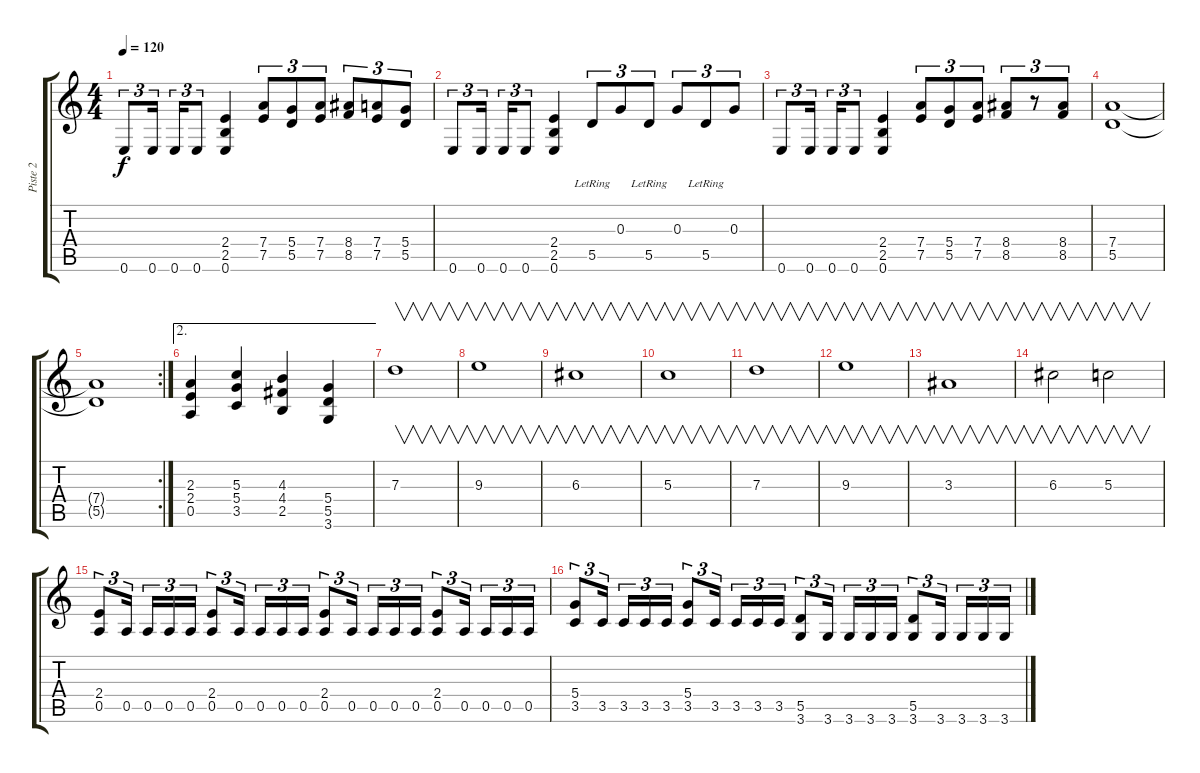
\track ("Piste 2" "Piste 2") {instrument overdrivenguitar}
\staff {score tabs}
\tuning (E4 B3 G3 D3 A2 E2) {hide}
\ts (4 4)
\tempo 120
\clef g2
\ks c
0.6.8{tu (3 2) dy f} 0.6.16{tu (3 2)} 0.6.16{tu (3 2)} 0.6.8{tu (3 2)} (2.4 2.5 0.6).4 (7.4 7.5).8{tu (3 2)} (5.4 5.5).8{tu (3 2)} (7.4 7.5).8{tu (3 2)} (8.4 8.5).8{tu (3 2)} (7.4 7.5).8{tu (3 2)} (5.4 5.5).8{tu (3 2)} |
0.6.8{tu (3 2)} 0.6.16{tu (3 2)} 0.6.16{tu (3 2)} 0.6.8{tu (3 2)} (2.4 2.5 0.6).4 5.5{lr}.8{tu (3 2)} 0.3.8{tu (3 2)} 5.5{lr}.8{tu (3 2)} 0.3.8{tu (3 2)} 5.5{lr}.8{tu (3 2)} 0.3.8{tu (3 2)} |
0.6.8{tu (3 2)} 0.6.16{tu (3 2)} 0.6.16{tu (3 2)} 0.6.8{tu (3 2)} (2.4 2.5 0.6).4 (7.4 7.5).8{tu (3 2)} (5.4 5.5).8{tu (3 2)} (7.4 7.5).8{tu (3 2)} (8.4 8.5).8{tu (3 2)} r.8{tu (3 2)} (8.4 8.5).8{tu (3 2)} |
(7.4 5.5).1 |
\rc 2
(7.4{t} 5.5{t}).1 |
\ae 2
(2.3 2.4 0.5).4 (5.3 5.4 3.5).4 (4.3 4.4 2.5).4 (5.4 5.5 3.6).4 |
7.3.1{v} |
9.3.1{v} |
6.3.1{v} |
5.3.1{v} |
7.3.1{v} |
9.3.1{v} |
3.3.1{v} |
6.3.2{v} 5.3.2{v} |
(2.4 0.5).8{tu (3 2)} 0.5.16{tu (3 2)} 0.5.16{tu (3 2)} 0.5.16{tu (3 2)} 0.5.16{tu (3 2)} (2.4 0.5).8{tu (3 2)} 0.5.16{tu (3 2)} 0.5.16{tu (3 2)} 0.5.16{tu (3 2)} 0.5.16{tu (3 2)} (2.4 0.5).8{tu (3 2)} 0.5.16{tu (3 2)} 0.5.16{tu (3 2)} 0.5.16{tu (3 2)} 0.5.16{tu (3 2)} (2.4 0.5).8{tu (3 2)} 0.5.16{tu (3 2)} 0.5.16{tu (3 2)} 0.5.16{tu (3 2)} 0.5.16{tu (3 2)} |
(5.4 3.5).8{tu (3 2)} 3.5.16{tu (3 2)} 3.5.16{tu (3 2)} 3.5.16{tu (3 2)} 3.5.16{tu (3 2)} (5.4 3.5).8{tu (3 2)} 3.5.16{tu (3 2)} 3.5.16{tu (3 2)} 3.5.16{tu (3 2)} 3.5.16{tu (3 2)} (5.5 3.6).8{tu (3 2)} 3.6.16{tu (3 2)} 3.6.16{tu (3 2)} 3.6.16{tu (3 2)} 3.6.16{tu (3 2)} (5.5 3.6).8{tu (3 2)} 3.6.16{tu (3 2)} 3.6.16{tu (3 2)} 3.6.16{tu (3 2)} 3.6.16{tu (3 2)}
